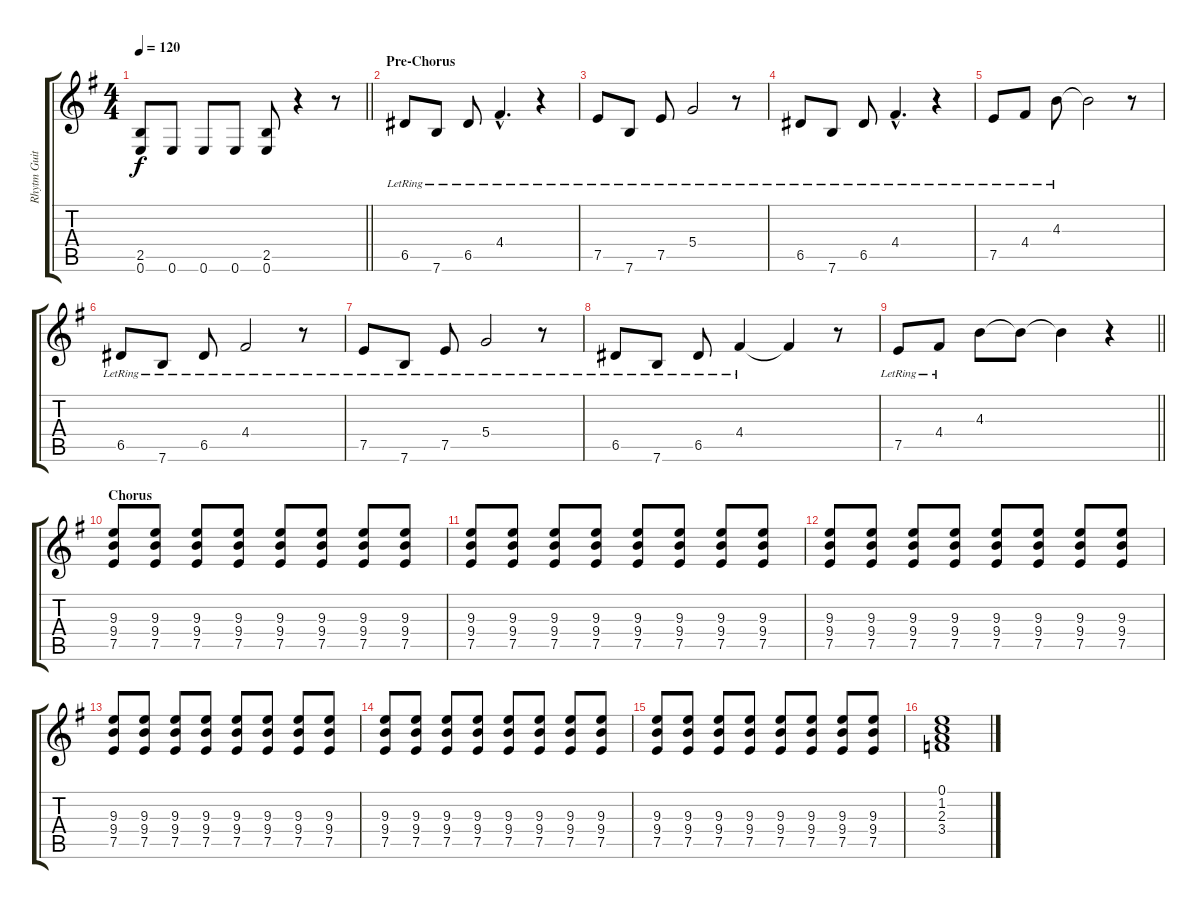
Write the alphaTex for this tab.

\track ("Rhytm Guitar" "Rhytm Guit") {instrument distortionguitar}
\staff {score tabs}
\tuning (E4 B3 G3 D3 A2 E2) {hide}
\ts (4 4)
\tempo 120
\clef g2
\barLineRight lightlight
\ks eminor
(2.5 0.6).8{dy f} 0.6.8 0.6.8 0.6.8 (2.5 0.6).8 r.4 r.8 |
\section ("" "Pre-Chorus")
6.5{lr}.8 7.6{lr}.8 6.5{lr}.8 4.4{hac lr}.4{d} r.4 |
7.5{lr}.8 7.6{lr}.8 7.5{lr}.8 5.4{lr}.2 r.8 |
6.5{lr}.8 7.6{lr}.8 6.5{lr}.8 4.4{hac lr}.4{d} r.4 |
7.5{lr}.8 4.4{lr}.8 4.3{lr}.8 4.3{t}.2 r.8 |
6.5{lr}.8 7.6{lr}.8 6.5{lr}.8 4.4{lr}.2 r.8 |
7.5{lr}.8 7.6{lr}.8 7.5{lr}.8 5.4{lr}.2 r.8 |
6.5{lr}.8 7.6{lr}.8 6.5{lr}.8 4.4{lr}.4 4.4{t}.4 r.8 |
\barLineRight lightlight
7.5{lr}.8 4.4{lr}.8 4.3.8 4.3{t}.8 4.3{t}.4 r.4 |
\section ("" "Chorus")
(9.3 9.4 7.5).8{instrument distortionguitar} (9.3 9.4 7.5).8 (9.3 9.4 7.5).8 (9.3 9.4 7.5).8 (9.3 9.4 7.5).8 (9.3 9.4 7.5).8 (9.3 9.4 7.5).8 (9.3 9.4 7.5).8 |
(9.3 9.4 7.5).8 (9.3 9.4 7.5).8 (9.3 9.4 7.5).8 (9.3 9.4 7.5).8 (9.3 9.4 7.5).8 (9.3 9.4 7.5).8 (9.3 9.4 7.5).8 (9.3 9.4 7.5).8 |
(9.3 9.4 7.5).8 (9.3 9.4 7.5).8 (9.3 9.4 7.5).8 (9.3 9.4 7.5).8 (9.3 9.4 7.5).8 (9.3 9.4 7.5).8 (9.3 9.4 7.5).8 (9.3 9.4 7.5).8 |
(9.3 9.4 7.5).8 (9.3 9.4 7.5).8 (9.3 9.4 7.5).8 (9.3 9.4 7.5).8 (9.3 9.4 7.5).8 (9.3 9.4 7.5).8 (9.3 9.4 7.5).8 (9.3 9.4 7.5).8 |
(9.3 9.4 7.5).8 (9.3 9.4 7.5).8 (9.3 9.4 7.5).8 (9.3 9.4 7.5).8 (9.3 9.4 7.5).8 (9.3 9.4 7.5).8 (9.3 9.4 7.5).8 (9.3 9.4 7.5).8 |
(9.3 9.4 7.5).8 (9.3 9.4 7.5).8 (9.3 9.4 7.5).8 (9.3 9.4 7.5).8 (9.3 9.4 7.5).8 (9.3 9.4 7.5).8 (9.3 9.4 7.5).8 (9.3 9.4 7.5).8 |
(0.1 1.2 2.3 3.4).1
